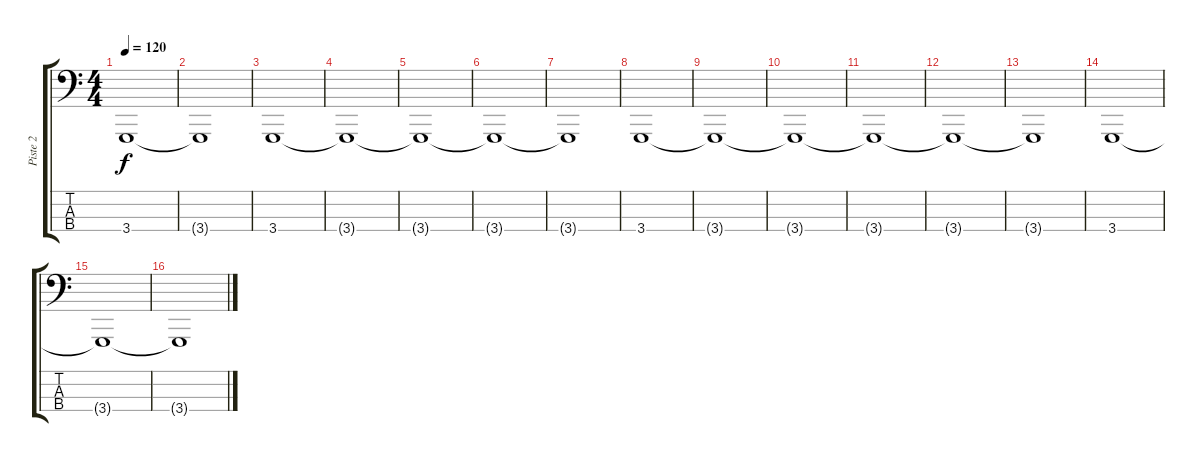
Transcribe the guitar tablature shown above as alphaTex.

\track ("Piste 2" "Piste 2") {instrument drawbarorgan}
\staff {score tabs}
\tuning (G2 D2 A1 E1) {hide}
\ts (4 4)
\tempo 120
\clef f4
\ks c
3.4.1{dy f instrument drawbarorgan} |
3.4{t}.1 |
3.4.1 |
3.4{t}.1 |
3.4{t}.1 |
3.4{t}.1 |
3.4{t}.1 |
3.4.1 |
3.4{t}.1 |
3.4{t}.1 |
3.4{t}.1 |
3.4{t}.1 |
3.4{t}.1 |
3.4.1 |
3.4{t}.1 |
3.4{t}.1
